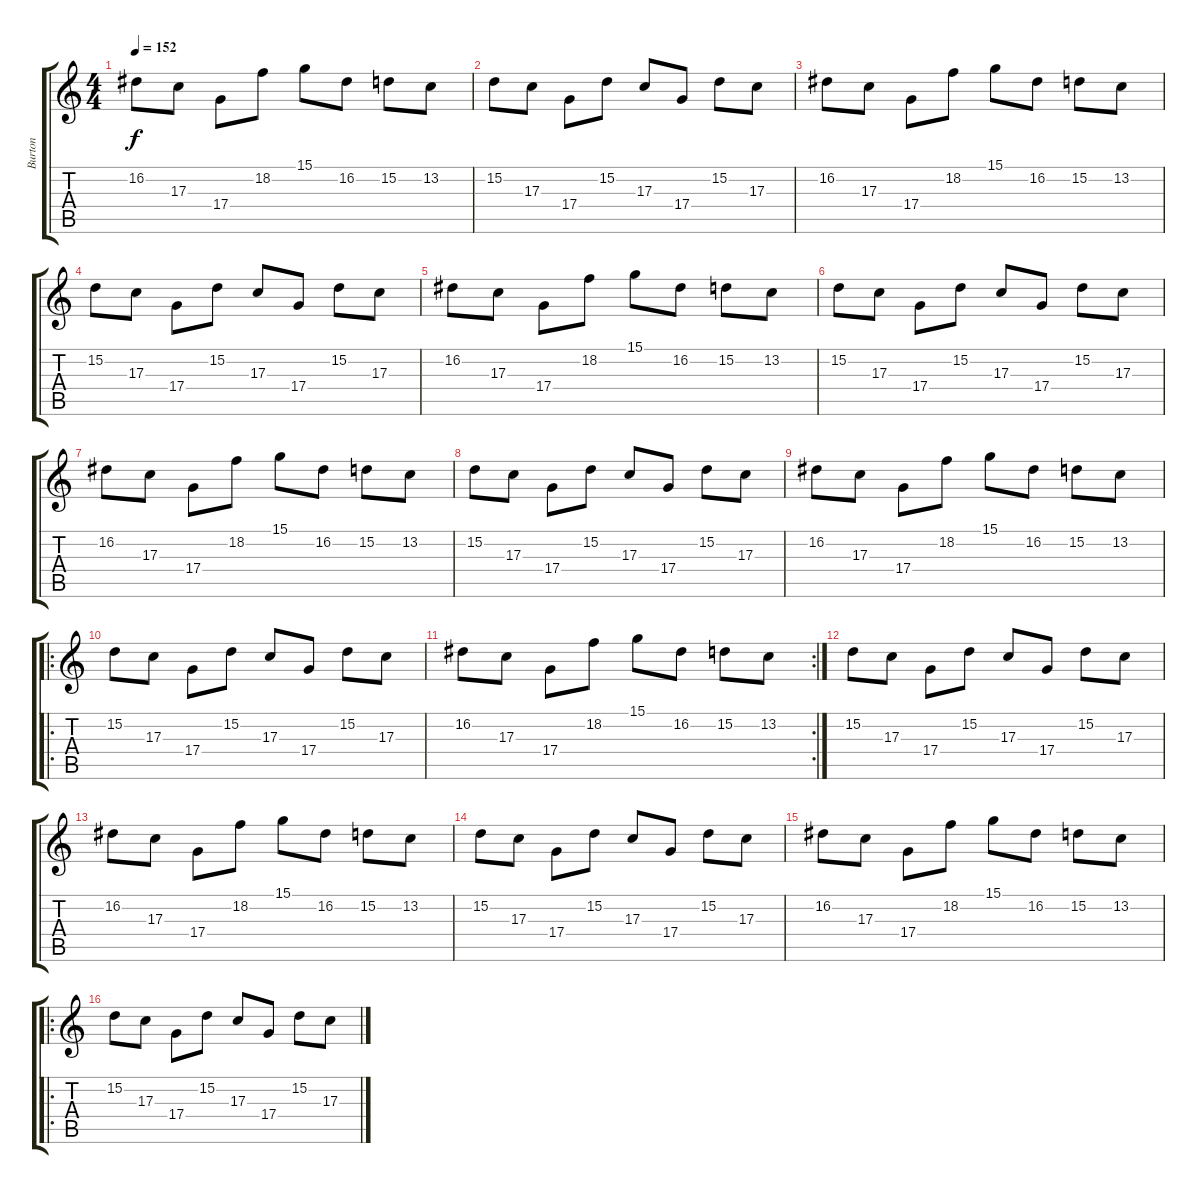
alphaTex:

\track ("Burton" "Burton") {instrument fx5brightness}
\staff {score tabs}
\tuning (E4 B3 G3 D3 A2 E2) {hide}
\ts (4 4)
\tempo 152
\clef g2
\ks c
16.2.8{dy f} 17.3.8 17.4.8 18.2.8 15.1.8 16.2.8 15.2.8 13.2.8 |
15.2.8 17.3.8 17.4.8 15.2.8 17.3.8 17.4.8 15.2.8 17.3.8 |
16.2.8 17.3.8 17.4.8 18.2.8 15.1.8 16.2.8 15.2.8 13.2.8 |
15.2.8 17.3.8 17.4.8 15.2.8 17.3.8 17.4.8 15.2.8 17.3.8 |
16.2.8 17.3.8 17.4.8 18.2.8 15.1.8 16.2.8 15.2.8 13.2.8 |
15.2.8 17.3.8 17.4.8 15.2.8 17.3.8 17.4.8 15.2.8 17.3.8 |
16.2.8 17.3.8 17.4.8 18.2.8 15.1.8 16.2.8 15.2.8 13.2.8 |
15.2.8 17.3.8 17.4.8 15.2.8 17.3.8 17.4.8 15.2.8 17.3.8 |
16.2.8 17.3.8 17.4.8 18.2.8 15.1.8 16.2.8 15.2.8 13.2.8 |
\ro
15.2.8 17.3.8 17.4.8 15.2.8 17.3.8 17.4.8 15.2.8 17.3.8 |
\rc 2
16.2.8 17.3.8 17.4.8 18.2.8 15.1.8 16.2.8 15.2.8 13.2.8 |
15.2.8 17.3.8 17.4.8 15.2.8 17.3.8 17.4.8 15.2.8 17.3.8 |
16.2.8 17.3.8 17.4.8 18.2.8 15.1.8 16.2.8 15.2.8 13.2.8 |
15.2.8 17.3.8 17.4.8 15.2.8 17.3.8 17.4.8 15.2.8 17.3.8 |
16.2.8 17.3.8 17.4.8 18.2.8 15.1.8 16.2.8 15.2.8 13.2.8 |
\ro
15.2.8 17.3.8 17.4.8 15.2.8 17.3.8 17.4.8 15.2.8 17.3.8
